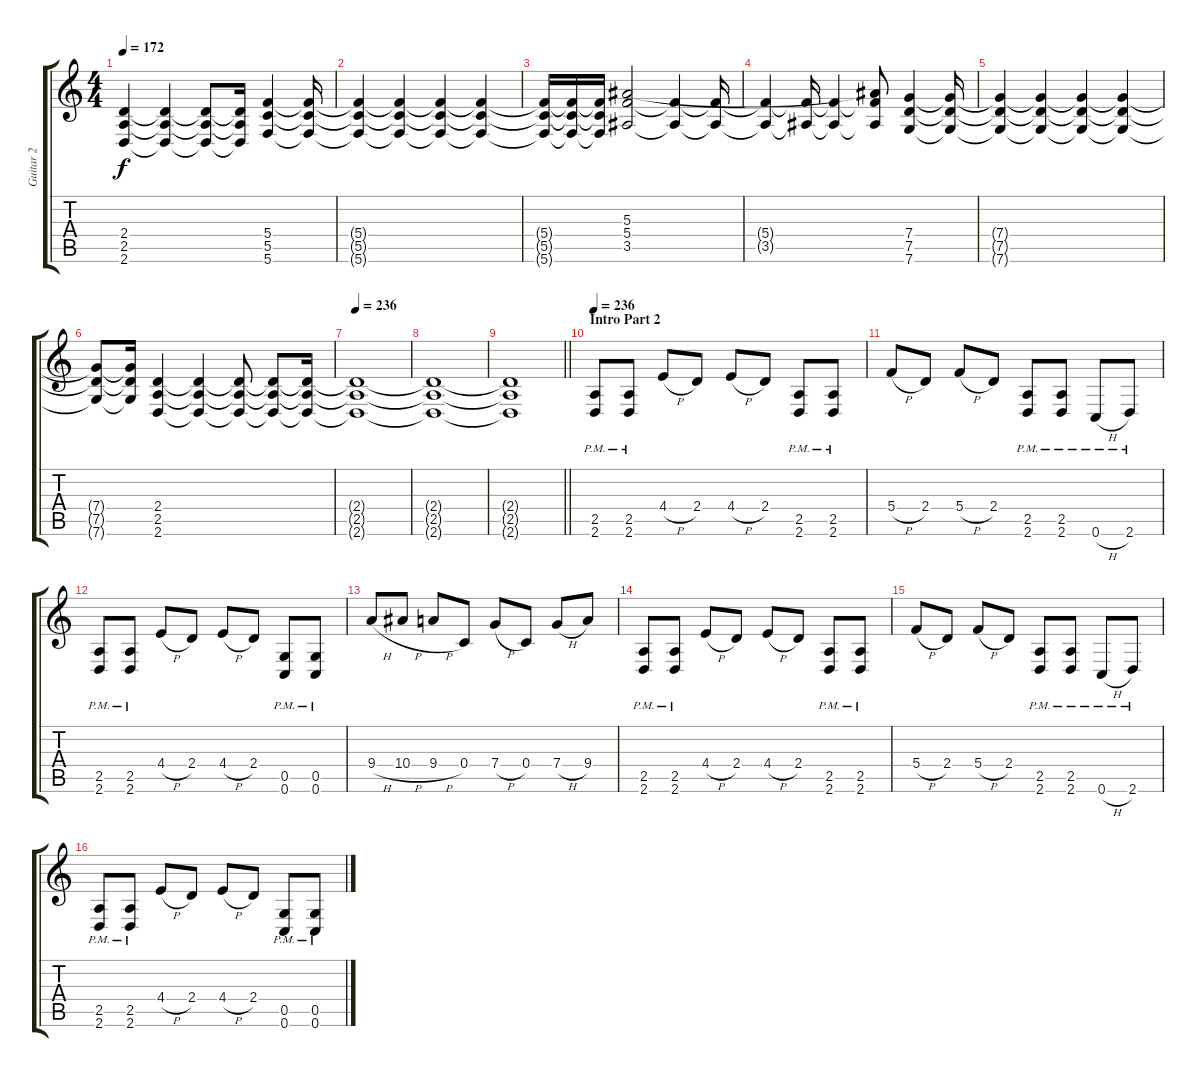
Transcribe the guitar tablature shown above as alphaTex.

\track ("Guitar 2" "Guitar 2") {instrument distortionguitar}
\staff {score tabs}
\tuning (D4 A3 F3 C3 G2 C2) {hide}
\ts (4 4)
\tempo 172
\clef g2
\ks c
(2.4{t} 2.5{t} 2.6{t}).4{dy f} (2.4{t} 2.5{t} 2.6{t}).4 (2.4{t} 2.5{t} 2.6{t}).8 (2.4{t} 2.5{t} 2.6{t}).16 (5.4 5.5 5.6).4 (5.4{t} 5.5{t} 5.6{t}).16 |
(5.4{t} 5.5{t} 5.6{t}).4 (5.4{t} 5.5{t} 5.6{t}).4 (5.4{t} 5.5{t} 5.6{t}).4 (5.4{t} 5.5{t} 5.6{t}).4 |
(5.4{t} 5.5{t} 5.6{t}).16 (5.4{t} 5.5{t} 5.6{t}).16 (5.4{t} 5.5{t} 5.6{t}).16 (5.3 5.4 3.5).2 (5.4{t} 3.5{t}).4 (5.4{t} 3.5{t}).16 |
(5.4{t} 3.5{t}).4 (5.4{t} 3.5{t}).16 (5.4{t} 3.5{t}).4 (5.3{t} 5.4{t} 3.5{t}).8 (7.4 7.5 7.6).4 (7.4{t} 7.5{t} 7.6{t}).16 |
(7.4{t} 7.5{t} 7.6{t}).4 (7.4{t} 7.5{t} 7.6{t}).4 (7.4{t} 7.5{t} 7.6{t}).4 (7.4{t} 7.5{t} 7.6{t}).4 |
(7.4{t} 7.5{t} 7.6{t}).8 (7.4{t} 7.5{t} 7.6{t}).16 (2.4 2.5 2.6).4 (2.4{t} 2.5{t} 2.6{t}).4 (2.4{t} 2.5{t} 2.6{t}).8 (2.4{t} 2.5{t} 2.6{t}).8 (2.4{t} 2.5{t} 2.6{t}).16 |
\tempo 236
(2.4{t} 2.5{t} 2.6{t}).1 |
(2.4{t} 2.5{t} 2.6{t}).1 |
\barLineRight lightlight
(2.4{t} 2.5{t} 2.6{t}).1 |
\section ("" "Intro Part 2")
\tempo 236
(2.5{pm} 2.6{pm}).8 (2.5{pm} 2.6{pm}).8 4.4{h}.8 2.4.8 4.4{h}.8 2.4.8 (2.5{pm} 2.6{pm}).8 (2.5{pm} 2.6{pm}).8 |
5.4{h}.8 2.4.8 5.4{h}.8 2.4.8 (2.5{pm} 2.6{pm}).8 (2.5{pm} 2.6{pm}).8 0.6{h pm}.8 2.6{pm}.8 |
(2.5{pm} 2.6{pm}).8 (2.5{pm} 2.6{pm}).8 4.4{h}.8 2.4.8 4.4{h}.8 2.4.8 (0.5{pm} 0.6{pm}).8 (0.5{pm} 0.6{pm}).8 |
9.4{h}.8 10.4{h}.8 9.4{h}.8 0.4.8 7.4{h}.8 0.4.8 7.4{h}.8 9.4.8 |
(2.5{pm} 2.6{pm}).8 (2.5{pm} 2.6{pm}).8 4.4{h}.8 2.4.8 4.4{h}.8 2.4.8 (2.5{pm} 2.6{pm}).8 (2.5{pm} 2.6{pm}).8 |
5.4{h}.8 2.4.8 5.4{h}.8 2.4.8 (2.5{pm} 2.6{pm}).8 (2.5 2.6{pm}).8 0.6{h pm}.8 2.6{pm}.8 |
(2.5{pm} 2.6{pm}).8 (2.5{pm} 2.6{pm}).8 4.4{h}.8 2.4.8 4.4{h}.8 2.4.8 (0.5{pm} 0.6{pm}).8 (0.5{pm} 0.6{pm}).8
